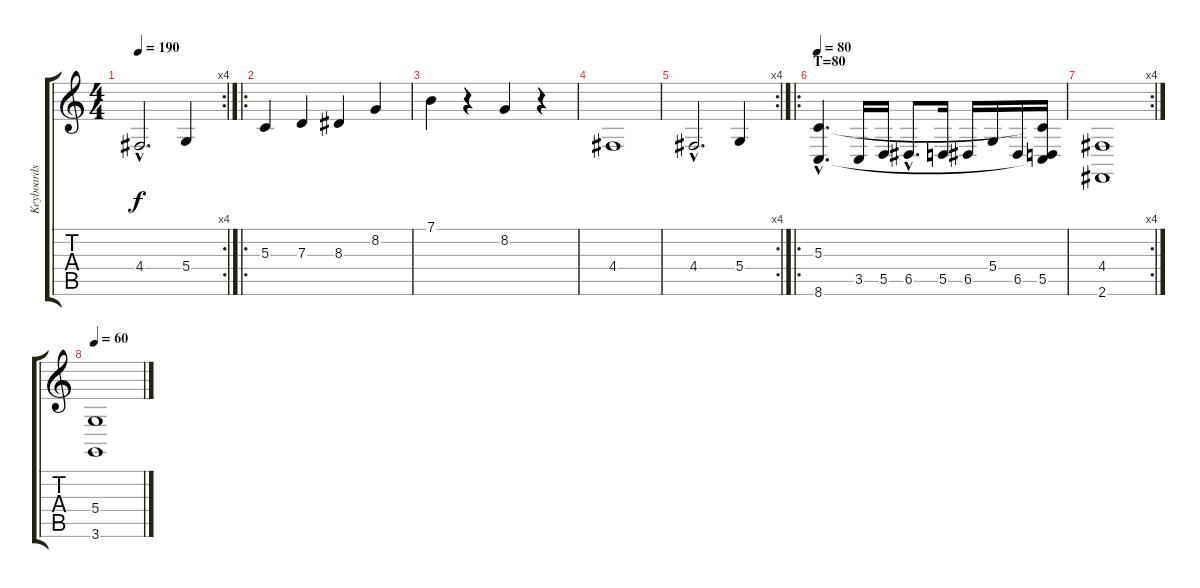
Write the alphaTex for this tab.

\track ("Keyboards" "Keyboards") {instrument synthstrings1}
\staff {score tabs}
\tuning (E4 B3 G3 D3 A2 E2) {hide}
\rc 4
\ts (4 4)
\tempo 190
\clef g2
\ks c
4.4{hac}.2{d dy f} 5.4.4 |
\ro
5.3.4{instrument pizzicatostrings} 7.3.4 8.3.4 8.2.4 |
7.1.4 r.4 8.2.4 r.4 |
4.4.1 |
\rc 4
4.4{hac}.2{d} 5.4.4 |
\ro
\section ("" "T=80")
\tempo 80
(5.3{hac} 8.6{hac}).4{d instrument synthstrings1} 3.5.16 5.5.16 6.5{hac}.8{d} 5.5.16 6.5.16 5.4.16 6.5.16 (5.3{t} 5.5 8.6{t}).16 |
\rc 4
(4.4 2.6).1 |
\tempo 60
(5.4 3.6).1
